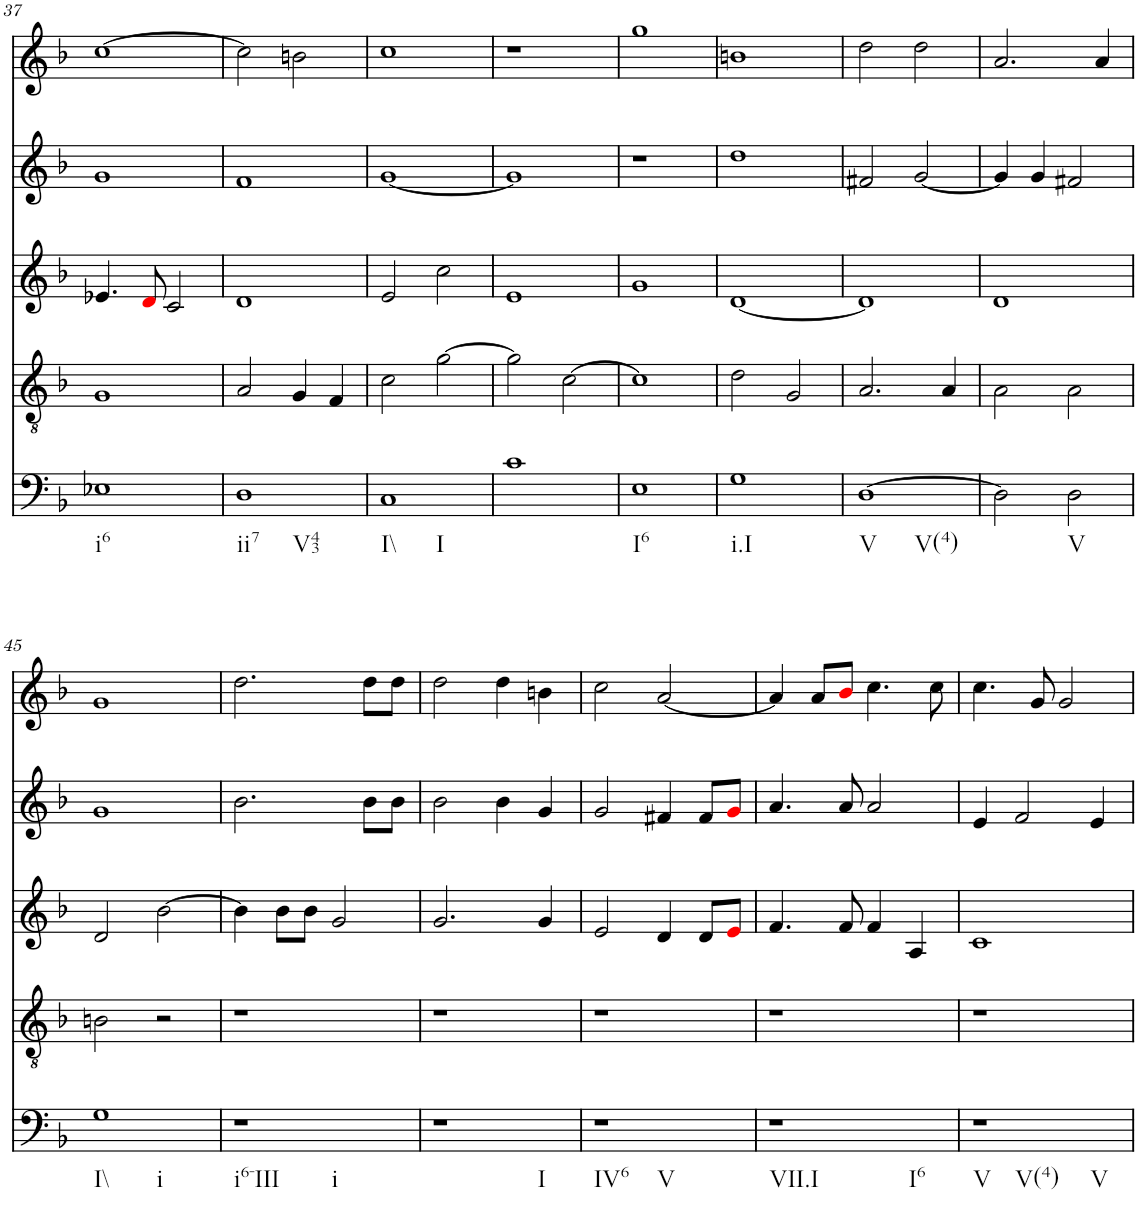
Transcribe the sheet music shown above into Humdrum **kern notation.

**kern	**kern	**kern	**kern	**kern
*part5	*part4	*part3	*part2	*part1
*staff5	*staff4	*staff3	*staff2	*staff1
*I"vox	*I"vox	*I"vox	*I"vox	*I"vox
!!LO:PB:g=z
*clefF4	*clefGv2	*clefG2	*clefG2	*clefG2
*k[b-]	*k[b-]	*k[b-]	*k[b-]	*k[b-]
*M4/4	*M4/4	*M4/4	*M4/4	*M4/4
=37	=37	=37	=37	=37
!LO:TX:b:t=i6	!	!	!	!
1E-X	1G	4.e-X/	1g	[1cc
.	.	8di/	.	.
.	.	2c/	.	.
=38	=38	=38	=38	=38
!LO:TX:b:t=ii7	!	!	!	!
!LO:TX:b:t=V43	!	!	!	!
1D	2A/	1d	1f	2cc\]
.	4G/	.	.	2bn\
.	4F/	.	.	.
=39	=39	=39	=39	=39
!LO:TX:b:t=I\\	!	!	!	!
!LO:TX:b:t=I	!	!	!	!
1C	2c\	2e/	[1g	1cc
.	[2g\	2cc\	.	.
=40	=40	=40	=40	=40
1c	2g\]	1e	1g]	1r
.	[2c\	.	.	.
=41	=41	=41	=41	=41
!LO:TX:b:t=I6	!	!	!	!
1E	1c]	1g	1r	1gg
=42	=42	=42	=42	=42
!LO:TX:b:t=i.I	!	!	!	!
1G	2d\	[1d	1dd	1bn
.	2G/	.	.	.
=43	=43	=43	=43	=43
!LO:TX:b:t=V	!	!	!	!
!LO:TX:b:t=V(4)	!	!	!	!
[1D	2.A/	1d]	2f#X/	2dd\
.	.	.	[2g/	2dd\
.	4A/	.	.	.
=44	=44	=44	=44	=44
2D\]	2A\	1d	4g/]	2.a/
.	.	.	4g/	.
!LO:TX:b:t=V	!	!	!	!
2D\	2A\	.	2f#X/	.
.	.	.	.	4a/
!!LO:LB:g=z
=45	=45	=45	=45	=45
!LO:TX:b:t=I\\	!	!	!	!
!LO:TX:b:t=i	!	!	!	!
1G	2Bn\	2d/	1g	1g
.	2r	[2b-\	.	.
=46	=46	=46	=46	=46
!LO:TX:b:t=i6-III	!	!	!	!
!LO:TX:b:t=i	!	!	!	!
1r	1r	4b-\]	2.b-\	2.dd\
.	.	8b-\L	.	.
.	.	8b-\J	.	.
.	.	2g/	.	.
.	.	.	8b-\L	8dd\L
.	.	.	8b-\J	8dd\J
=47	=47	=47	=47	=47
!LO:TX:b:t=I	!	!	!	!
1r	1r	2.g/	2b-\	2dd\
.	.	.	4b-\	4dd\
.	.	4g/	4g/	4bn\
=48	=48	=48	=48	=48
!LO:TX:b:t=IV6	!	!	!	!
!LO:TX:b:t=V	!	!	!	!
1r	1r	2e/	2g/	2cc\
.	.	4d/	4f#X/	[2a/
.	.	8d/L	8f#/L	.
.	.	8ei/J	8gi/J	.
=49	=49	=49	=49	=49
!LO:TX:b:t=VII.I	!	!	!	!
!LO:TX:b:t=I6	!	!	!	!
1r	1r	4.f/	4.a/	4a/]
.	.	.	.	8a/L
.	.	8f/	8a/	8b-i/J
.	.	4f/	2a/	4.cc\
.	.	4A/	.	.
.	.	.	.	8cc\
=50	=50	=50	=50	=50
!LO:TX:b:t=V	!	!	!	!
!LO:TX:b:t=V(4)	!	!	!	!
!LO:TX:b:t=V	!	!	!	!
1r	1r	1c	4e/	4.cc\
.	.	.	2f/	.
.	.	.	.	8g/
.	.	.	.	2g/
.	.	.	4e/	.
=	=	=	=	=
*-	*-	*-	*-	*-
